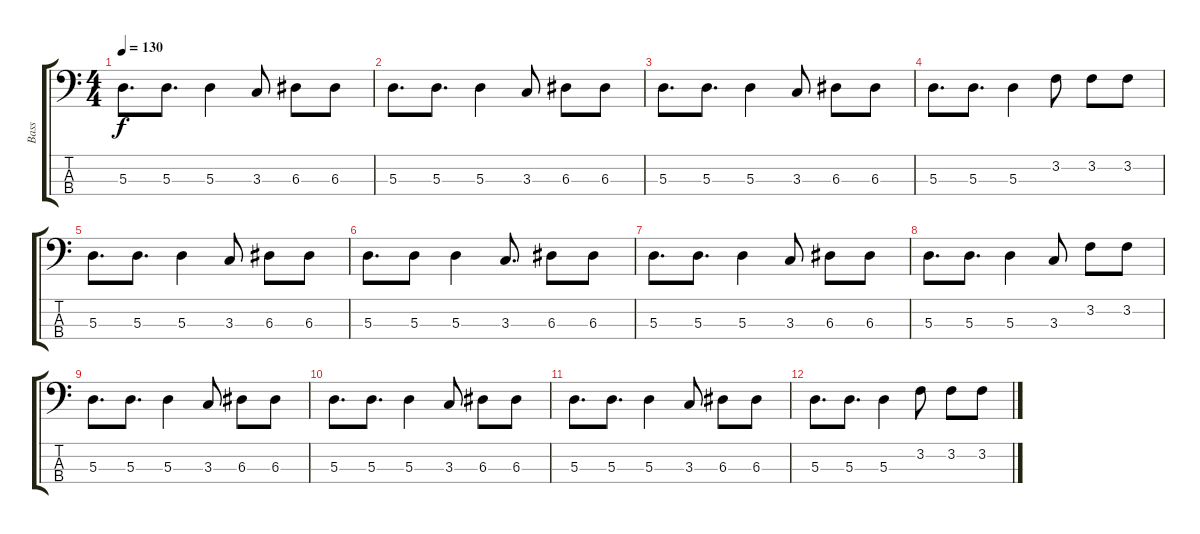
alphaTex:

\track ("Bass" "Bass") {instrument electricbasspick}
\staff {score tabs}
\tuning (G2 D2 A1 D1) {hide}
\ts (4 4)
\tempo 130
\clef f4
\ks c
5.3.8{d dy f} 5.3.8{d} 5.3.4 3.3.8 6.3.8 6.3.8 |
5.3.8{d} 5.3.8{d} 5.3.4 3.3.8 6.3.8 6.3.8 |
5.3.8{d} 5.3.8{d} 5.3.4 3.3.8 6.3.8 6.3.8 |
5.3.8{d} 5.3.8{d} 5.3.4 3.2.8 3.2.8 3.2.8 |
5.3.8{d} 5.3.8{d} 5.3.4 3.3.8 6.3.8 6.3.8 |
5.3.8{d} 5.3.8 5.3.4 3.3.8{d} 6.3.8 6.3.8 |
5.3.8{d} 5.3.8{d} 5.3.4 3.3.8 6.3.8 6.3.8 |
5.3.8{d} 5.3.8{d} 5.3.4 3.3.8 3.2.8 3.2.8 |
5.3.8{d} 5.3.8{d} 5.3.4 3.3.8 6.3.8 6.3.8 |
5.3.8{d} 5.3.8{d} 5.3.4 3.3.8 6.3.8 6.3.8 |
5.3.8{d} 5.3.8{d} 5.3.4 3.3.8 6.3.8 6.3.8 |
5.3.8{d} 5.3.8{d} 5.3.4 3.2.8 3.2.8 3.2.8
